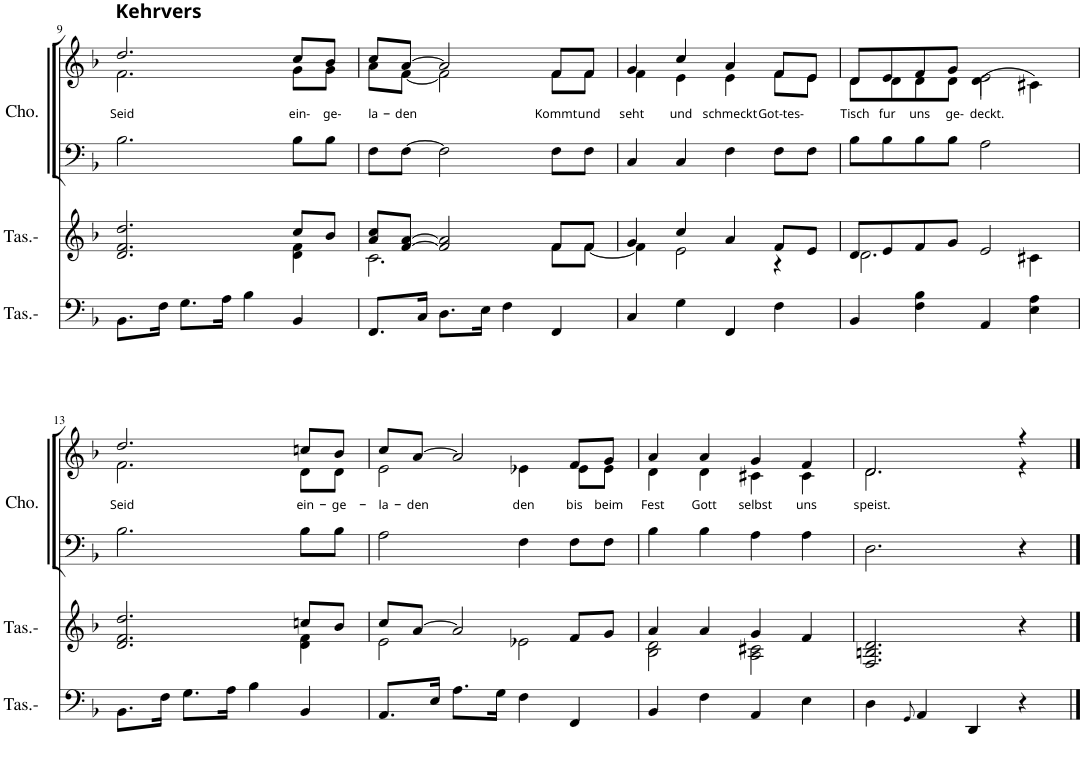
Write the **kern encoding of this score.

**kern	**kern	**kern	**kern	**text
*part3	*part2	*part1	*part1	*part1
*staff4	*staff3	*staff2	*staff1	*staff1
*I"Tasten-	*I"Tasten-	*I"Chor	*	*
*I'Tas.-	*I'Tas.-	*I'Cho.	*	*
!!LO:PB:g=z
*clefF4	*clefG2	*clefF4	*clefG2	*
*k[b-]	*k[b-]	*k[b-]	*k[b-]	*
*F:	*F:	*F:	*F:	*
*M4/4	*M4/4	*M4/4	*M4/4	*
=9	=9	=9	=9	=9
*	*^	*	*	*
!	!	!	!	!LO:TX:a:B:t=Kehrvers	!
!	!	!	!	!	!LO:LY:b
*	*	*	*	*^	*
8.BB-\L	2.d/ 2.f/ 2.dd/	2ryy	2.B-\	2.dd/	2.f\	Seid
16F\Jk	.	.	.	.	.	.
8.G\L	.	.	.	.	.	.
16A\Jk	.	.	.	.	.	.
4B-\	.	4ryy	.	.	.	.
!	!	!	!	!	!	!LO:LY:b
4BB-/	8cc/L	4d\ 4f\	8B-\L	8cc/L	8g\L	ein-
!	!	!	!	!	!	!LO:LY:b
.	8b-/J	.	8B-\J	8b-/J	8g\J	ge-
=10	=10	=10	=10	=10	=10	=10
!	!	!	!	!	!	!LO:LY:b
8.FF/L	8a/ 8cc/L	2.c\	8F\L	8cc/L	8a\L	la-
!	!	!	!	!	!	!LO:LY:b
.	[8f/ [8a/J	.	[8F\J	[8a/J	[8f\J	-den
16C/Jk	.	.	.	.	.	.
8.D\L	2f/] 2a/]	.	2F\]	2a/]	2f\]	.
16E\Jk	.	.	.	.	.	.
4F\	.	.	.	.	.	.
!	!	!	!	!	!	!LO:LY:b
4FF/	8f/L	8f\L	8F\L	8f/L	8f\L	Kommt
!	!	!	!	!	!	!LO:LY:b
.	8f/J	[8f\J	8F\J	8f/J	8f\J	und
=11	=11	=11	=11	=11	=11	=11
!	!	!	!	!	!	!LO:LY:b
4C/	4g/	4f\]	4C/	4g/	4f\	seht
!	!	!	!	!	!	!LO:LY:b
4G\	4cc/	2e\	4C/	4cc/	4e\	und
!	!	!	!	!	!	!LO:LY:b
4FF/	4a/	.	4F\	4a/	4e\	schmeckt
!	!	!	!	!	!	!LO:LY:b
4F\	8f/L	4r	8F\L	8f/L	8f\L	Got-tes-
.	8e/J	.	8F\J	8e/J	8e\J	.
=12	=12	=12	=12	=12	=12	=12
!	!	!	!	!	!	!LO:LY:b
*	*	*	*	*	*^	*
4BB-/	8d/L	2.d\	8B-\L	8d/L	8d\L	2ryy	Tisch
!	!	!	!	!	!	!	!LO:LY:b
.	8e/	.	8B-\	8e/	8d\	.	fur
!	!	!	!	!	!	!	!LO:LY:b
4F\ 4B-\	8f/	.	8B-\	8f/	8d\	.	uns
!	!	!	!	!	!	!	!LO:LY:b
.	8g/J	.	8B-\J	8g/J	8d\J	.	ge-
!	!	!	!	!	!	!	!LO:LY:b
4AA/	2e/	.	2A\	(4d\	2e\	2ryy	deckt.
4E\ 4A\	.	4c#X\	.	4c#X\)	.	.	.
*	*	*	*	*v	*v	*v	*
!!LO:LB:g=z
=13	=13	=13	=13	=13	=13
!	!	!	!	!	!LO:LY:b
*	*	*	*	*^	*
8.BB-\L	2.d/ 2.f/ 2.dd/	2ryy	2.B-\	2.dd/	2.f\	Seid
16F\Jk	.	.	.	.	.	.
8.G\L	.	.	.	.	.	.
16A\Jk	.	.	.	.	.	.
4B-\	.	4ryy	.	.	.	.
!	!	!	!	!	!	!LO:LY:b
4BB-/	8ccn/L	4d\ 4f\	8B-\L	8ccn/L	8d\L	-ein-
!	!	!	!	!	!	!LO:LY:b
.	8b-/J	.	8B-\J	8b-/J	8d\J	-ge-
=14	=14	=14	=14	=14	=14	=14
!	!	!	!	!	!	!LO:LY:b
8.AA/L	8cc/L	2e\	2A\	8cc/L	2e\	-la-
!	!	!	!	!	!	!LO:LY:b
.	[8a/J	.	.	[8a/J	.	-den
16E/Jk	.	.	.	.	.	.
8.A\L	2a/]	.	.	2a/]	.	.
16G\Jk	.	.	.	.	.	.
!	!	!	!	!	!	!LO:LY:b
4F\	.	2e-X\	4F\	.	4e-X\	den
!	!	!	!	!	!	!LO:LY:b
4FF/	8f/L	.	8F\L	8f/L	8e-\L	bis
!	!	!	!	!	!	!LO:LY:b
.	8g/J	.	8F\J	8g/J	8e-\J	beim
=15	=15	=15	=15	=15	=15	=15
!	!	!	!	!	!	!LO:LY:b
4BB-/	4a/	2B-\ 2d\	4B-\	4a/	4d\	Fest
!	!	!	!	!	!	!LO:LY:b
4F\	4a/	.	4B-\	4a/	4d\	Gott
!	!	!	!	!	!	!LO:LY:b
4AA/	4g/	2A\ 2c#X\	4A\	4g/	4c#X\	selbst
!	!	!	!	!	!	!LO:LY:b
4E\	4f/	.	4A\	4f/	4c#\	uns
*	*v	*v	*	*	*	*
=16	=16	=16	=16	=16	=16
!	!	!	!	!	!LO:LY:b
4D\	2.F/ 2.Bn/ 2.d/	2.D\	2.d/	2.d\	speist.
8qGG/	.	.	.	.	.
4AA/	.	.	.	.	.
4DD/	.	.	.	.	.
4r	4r	4r	4r	4r	.
*	*	*	*v	*v	*
==	==	==	==	==
*-	*-	*-	*-	*-
